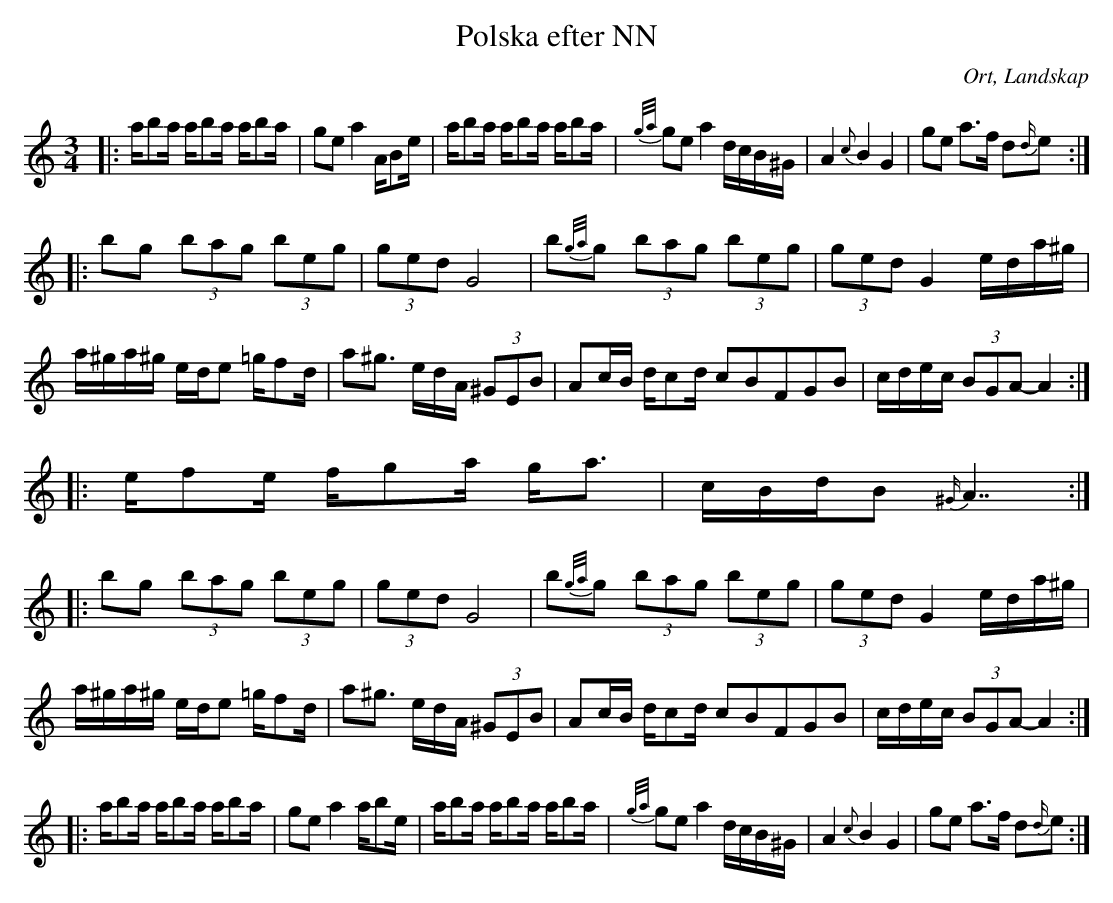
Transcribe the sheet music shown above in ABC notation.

X:1
T:Polska efter NN
O:Ort, Landskap
M:3/4
L:1/8
K:C
|: a/ba/ a/ba/ a/ba/|ge a2 A/Be/| a/ba/ a/ba/ a/ba/ | {g/a/}ge a2 d/c/B/^G/| A2 {c}B2 G2 | ge a>f d{d/}e:|
|:bg (3bag (3beg| (3ged G4 |b{g/a/}g (3bag (3beg| (3ged G2 e/d/a/^g/| a/^g/a/^g/ e/d/e =g/fd/ |a^g3/2 /e/d/A/ (3^GEB| Ac/B/ d/cd/ c2/5B2/5F2/5G2/5B2/5|  c/d/e/c/ (3BGA-A2 :|
|:e/fe/ f/ga/ g/a3/2 |c/B/d/B {^G/}A7/2:|
|:bg (3bag (3beg| (3ged G4 |b{g/a/}g (3bag (3beg| (3ged G2 e/d/a/^g/| a/^g/a/^g/ e/d/e =g/fd/ |a^g3/2 /e/d/A/ (3^GEB| Ac/B/ d/cd/ c2/5B2/5F2/5G2/5B2/5|  c/d/e/c/ (3BGA-A2 :|
|: a/ba/ a/ba/ a/ba/|ge a2 a/be/| a/ba/ a/ba/ a/ba/ | {g/a/}ge a2 d/c/B/^G/| A2 {c}B2 G2 | ge a>f d{d/}e:|
